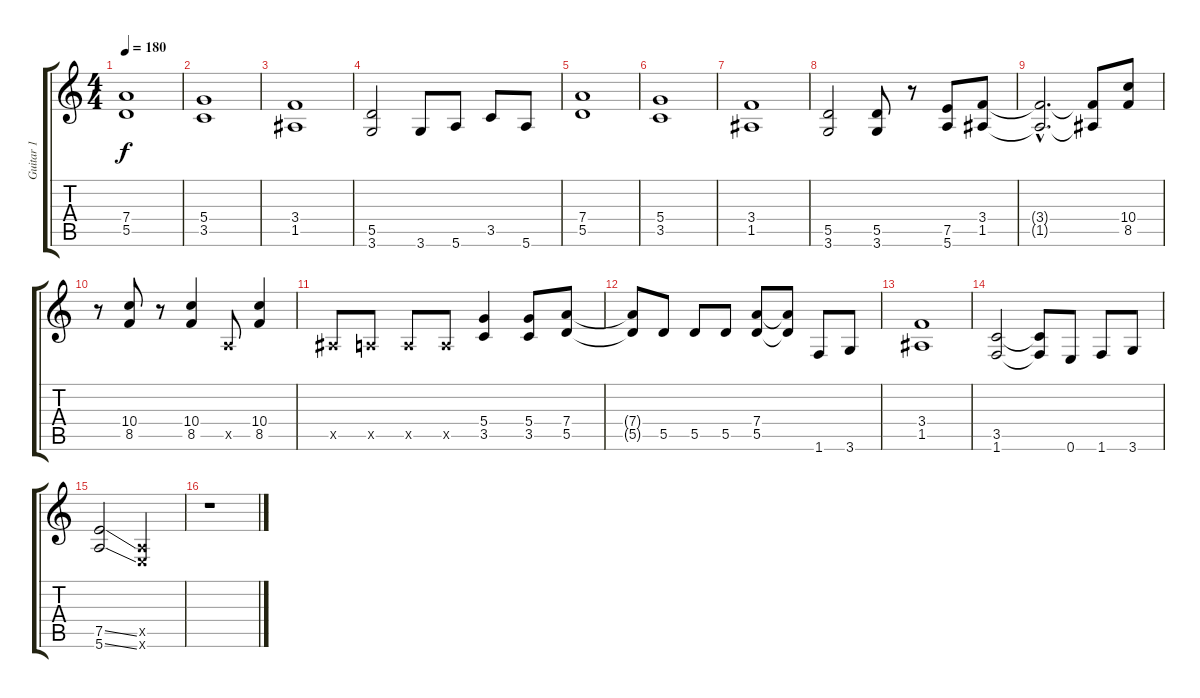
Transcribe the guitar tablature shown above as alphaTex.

\track ("Guitar 1" "Guitar 1") {instrument distortionguitar}
\staff {score tabs}
\tuning (E4 B3 G3 D3 A2 E2) {hide}
\ts (4 4)
\tempo 180
\clef g2
\ks c
(7.4 5.5).1{dy f} |
(5.4 3.5).1 |
(3.4 1.5).1 |
(5.5 3.6).2 3.6.8 5.6.8 3.5.8 5.6.8 |
(7.4 5.5).1 |
(5.4 3.5).1 |
(3.4 1.5).1 |
(5.5 3.6).2 (5.5 3.6).8 r.8 (7.5 5.6).8 (3.4 1.5).8 |
(3.4{hac t} 1.5{hac t}).2{d} (3.4{t} 1.5{t}).8 (10.4 8.5).8 |
r.8 (10.4 8.5).8 r.8 (10.4 8.5).4 0.5{x}.8 (10.4 8.5).4 |
1.5{x}.8 0.5{x}.8 0.5{x}.8 0.5{x}.8 (5.4 3.5).4 (5.4 3.5).8 (7.4 5.5).8 |
(7.4{t} 5.5{t}).8 5.5.8 5.5.8 5.5.8 (7.4 5.5).8 (7.4{t} 5.5{t}).8 1.6.8 3.6.8 |
(3.4 1.5).1 |
(3.5 1.6).2 (3.5{t} 1.6{t}).8 0.6.8 1.6.8 3.6.8 |
(7.5{ss} 5.6{ss}).2 (0.5{x} 0.6{x}).2 |
r.1
